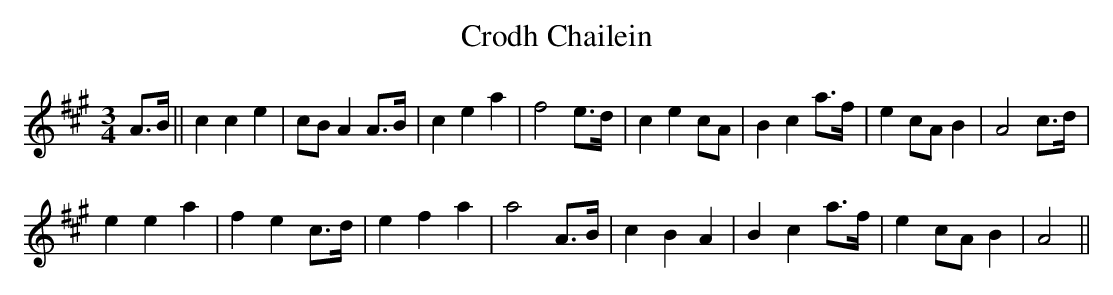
X:1
T: Crodh Chailein
M: 3/4
L: 1/8
K: Amaj
A>B||c2 c2 e2|cB A2 A>B|c2 e2 a2|f4 e>d|c2 e2 cA|B2 c2 a>f|e2 cA B2|A4 c>d|
e2 e2 a2|f2 e2 c>d|e2 f2 a2|a4 A>B|c2 B2 A2|B2 c2 a>f|e2 cA B2|A4||
